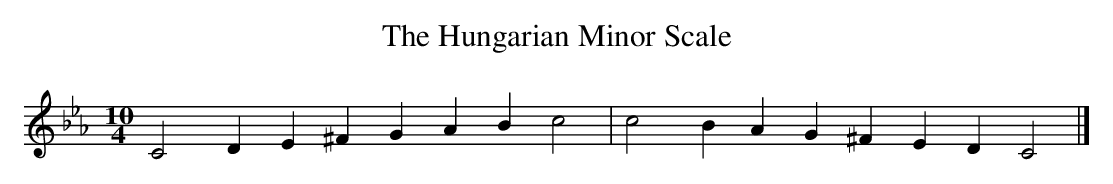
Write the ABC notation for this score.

X:1
T:The Hungarian Minor Scale
M:10/4
L:1/4
K:CMin
C2  D  E ^F  G  A  B  c2 |\
c2  B  A  G ^F  E  D  C2|]

Mark Slobin thinks this tune is an old Moldavian one, since the mode
seems not to occur unmodulated in 20th century klezmer:
